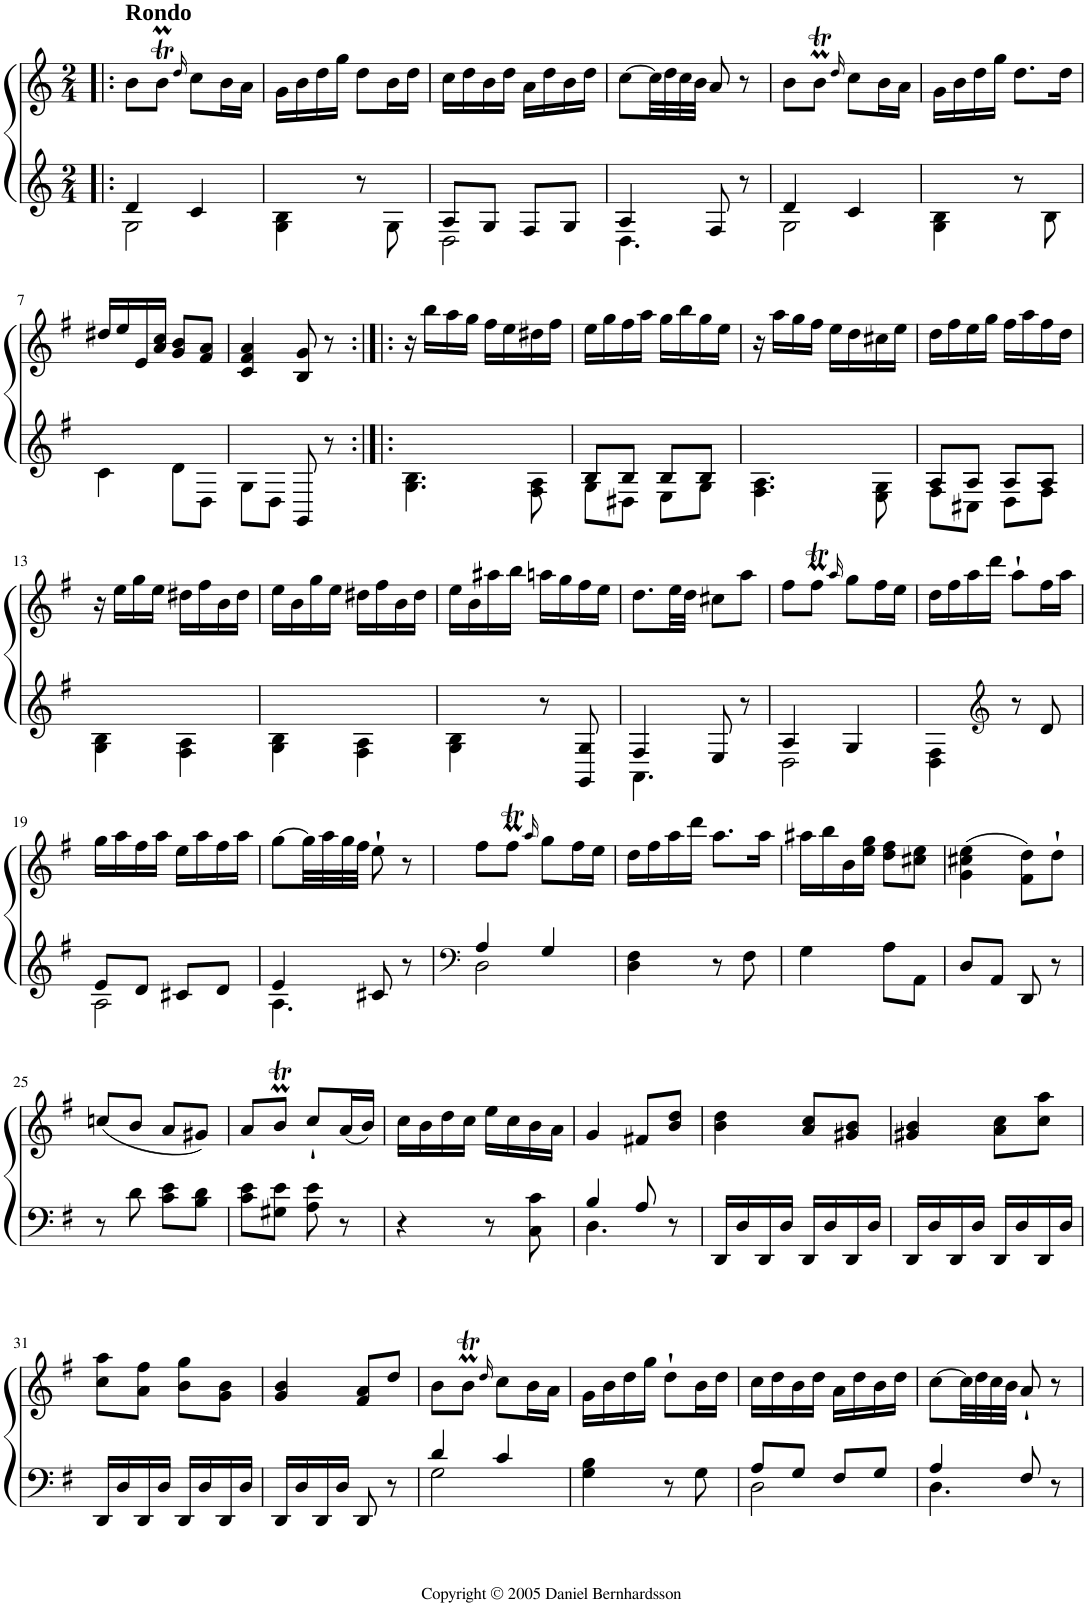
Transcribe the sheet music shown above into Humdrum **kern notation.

**kern	**kern
*part1	*part1
*staff2	*staff1
*I"Piano	*
*I'Pno.	*
*clefG2	*clefG2
*k[f#]	*k[f#]
*G:	*G:
*M2/4	*M2/4
=1!|:	=1!|:
*^	*
!	!	!LO:TX:a:B:t=Rondo
4d/	2G\	8b\L
.	.	8btm\J
.	.	16qdd/
4c/	.	8cc\L
.	.	16b\L
.	.	16a\JJ
*v	*v	*
=2	=2
4G\ 4B\	16g\LL
.	16b\
.	16dd\
.	16gg\JJ
8r	8dd\L
8G\	16b\L
.	16dd\JJ
=3	=3
*^	*
8A/L	2D\	16cc\LL
.	.	16dd\
8G/J	.	16b\
.	.	16dd\JJ
8F#/L	.	16a\LL
.	.	16dd\
8G/J	.	16b\
.	.	16dd\JJ
=4	=4	=4
4A/	4.D\	[8cc\L
.	.	32cc\LL]
.	.	32dd\
.	.	32cc\
.	.	32b\JJJ
8F#/	.	8a/
8r	8ryy	8r
=5	=5	=5
4d/	2G\	8b\L
.	.	8btm\J
.	.	16qdd/
4c/	.	8cc\L
.	.	16b\L
.	.	16a\JJ
*v	*v	*
=6	=6
4G\ 4B\	16g\LL
.	16b\
.	16dd\
.	16gg\JJ
8r	8.dd\L
8B\	.
.	16dd\Jk
!!LO:LB:g=z
=7	=7
4c\	16dd#X/LL
.	16ee/
.	16e/
.	16a/ 16cc/JJ
8d\L	8g/ 8b/L
8D\J	8f#/ 8a/J
=8	=8
8G\L	4c/ 4f#/ 4a/
8D\J	.
8GG/	8B/ 8g/
8r	8r
=9:|!|:	=9:|!|:
4.G\ 4.B\	16r
.	16bb\LL
.	16aa\
.	16gg\JJ
.	16ff#\LL
.	16ee\
8F#\ 8A\	16dd#X\
.	16ff#\JJ
=10	=10
*^	*
8B/L	8G\L	16ee\LL
.	.	16gg\
8B/J	8D#X\J	16ff#\
.	.	16aa\JJ
8B/L	8E\L	16gg\LL
.	.	16bb\
8B/J	8G\J	16gg\
.	.	16ee\JJ
*v	*v	*
=11	=11
4.F#\ 4.A\	16r
.	16aa\LL
.	16gg\
.	16ff#\JJ
.	16ee\LL
.	16dd\
8E\ 8G\	16cc#X\
.	16ee\JJ
=12	=12
*^	*
8A/L	8F#\L	16dd\LL
.	.	16ff#\
8A/J	8C#X\J	16ee\
.	.	16gg\JJ
8A/L	8D\L	16ff#\LL
.	.	16aa\
8A/J	8F#\J	16ff#\
.	.	16dd\JJ
*v	*v	*
!!LO:LB:g=z
=13	=13
4G\ 4B\	16r
.	16ee\LL
.	16gg\
.	16ee\JJ
4F#\ 4A\	16dd#X\LL
.	16ff#\
.	16b\
.	16dd#\JJ
=14	=14
4G\ 4B\	16ee\LL
.	16b\
.	16gg\
.	16ee\JJ
4F#\ 4A\	16dd#X\LL
.	16ff#\
.	16b\
.	16dd#\JJ
=15	=15
4G\ 4B\	16ee\LL
.	16b\
.	16aa#X\
.	16bb\JJ
8r	16aan\LL
.	16gg\
8GG/ 8G/	16ff#\
.	16ee\JJ
=16	=16
*^	*
4F#/	4.AA\	8.dd\L
.	.	32ee\LL
.	.	32dd\JJJ
8E/	.	8cc#X\L
8r	8ryy	8aa\J
=17	=17	=17
4A/	2D\	8ff#\L
.	.	8ff#mt\J
.	.	16qaa/
4G/	.	8gg\L
.	.	16ff#\L
.	.	16ee\JJ
*v	*v	*
=18	=18
4D\ 4F#\	16dd\LL
.	16ff#\
.	16aa\
*clefG2	*
.	16ddd\JJ
8r	8aa`\L
8d/	16ff#\L
.	16aa\JJ
!!LO:LB:g=z
=19	=19
*^	*
8e/L	2A\	16gg\LL
.	.	16aa\
8d/J	.	16ff#\
.	.	16aa\JJ
8c#X/L	.	16ee\LL
.	.	16aa\
8d/J	.	16ff#\
.	.	16aa\JJ
=20	=20	=20
4e/	4.A\	[8gg\L
.	.	32gg\LL]
.	.	32aa\
.	.	32gg\
.	.	32ff#\JJJ
8c#X/	.	8ee`\
8r	8ryy	8r
=21	=21	=21
*clefF4	*	*
4A/	2D\	8ff#\L
.	.	8ff#mt\J
.	.	16qaa/
4G/	.	8gg\L
.	.	16ff#\L
.	.	16ee\JJ
*v	*v	*
=22	=22
4D\ 4F#\	16dd\LL
.	16ff#\
.	16aa\
.	16ddd\JJ
8r	8.aa\L
8F#\	.
.	16aa\Jk
=23	=23
4G\	16aa#X\LL
.	16bb\
.	16b\
.	16ee\ 16gg\JJ
8A\L	8dd\ 8ff#\L
8AA\J	8cc#X\ 8ee\J
=24	=24
8D/L	(4g\ 4cc#X\ 4ee\
8AA/J	.
8DD/	8f#\ 8dd\L)
8r	8dd`\J
!!LO:LB:g=z
=25	=25
8r	(8ccn/L
8d\	8b/J
8c\ 8e\L	8a/L
8B\ 8d\J	8g#X/J)
=26	=26
8c\ 8e\L	8a/L
8G#X\ 8e\J	8bmt/J
8A\ 8e\	8cc`/L
8r	(16a/L
.	16b/JJ)
=27	=27
4r	16cc\LL
.	16b\
.	16dd\
.	16cc\JJ
8r	16ee\LL
.	16cc\
8C\ 8c\	16b\
.	16a\JJ
=28	=28
*^	*
4B/	4.D\	4g/
8A/	.	8f#X/L
8r	8ryy	8b/ 8dd/J
*v	*v	*
=29	=29
16DD/LL	4b\ 4dd\
16D/	.
16DD/	.
16D/JJ	.
16DD/LL	8a/ 8cc/L
16D/	.
16DD/	8g#X/ 8b/J
16D/JJ	.
=30	=30
16DD/LL	4g#X/ 4b/
16D/	.
16DD/	.
16D/JJ	.
16DD/LL	8a\ 8cc\L
16D/	.
16DD/	8cc\ 8aa\J
16D/JJ	.
!!LO:LB:g=z
=31	=31
16DD/LL	8cc\ 8aa\L
16D/	.
16DD/	8a\ 8ff#\J
16D/JJ	.
16DD/LL	8b\ 8gg\L
16D/	.
16DD/	8g\ 8b\J
16D/JJ	.
=32	=32
16DD/LL	4g/ 4b/
16D/	.
16DD/	.
16D/JJ	.
8DD/	8f#/ 8a/L
8r	8dd/J
=33	=33
*^	*
4d/	2G\	8b\L
.	.	8bmt\J
.	.	16qdd/
4c/	.	8cc\L
.	.	16b\L
.	.	16a\JJ
*v	*v	*
=34	=34
4G\ 4B\	16g\LL
.	16b\
.	16dd\
.	16gg\JJ
8r	8dd`\L
8G\	16b\L
.	16dd\JJ
=35	=35
*^	*
8A/L	2D\	16cc\LL
.	.	16dd\
8G/J	.	16b\
.	.	16dd\JJ
8F#/L	.	16a\LL
.	.	16dd\
8G/J	.	16b\
.	.	16dd\JJ
=36	=36	=36
4A/	4.D\	[8cc\L
.	.	32cc\LL]
.	.	32dd\
.	.	32cc\
.	.	32b\JJJ
8F#/	.	8a`/
8r	8ryy	8r
*v	*v	*
=	=
*-	*-
